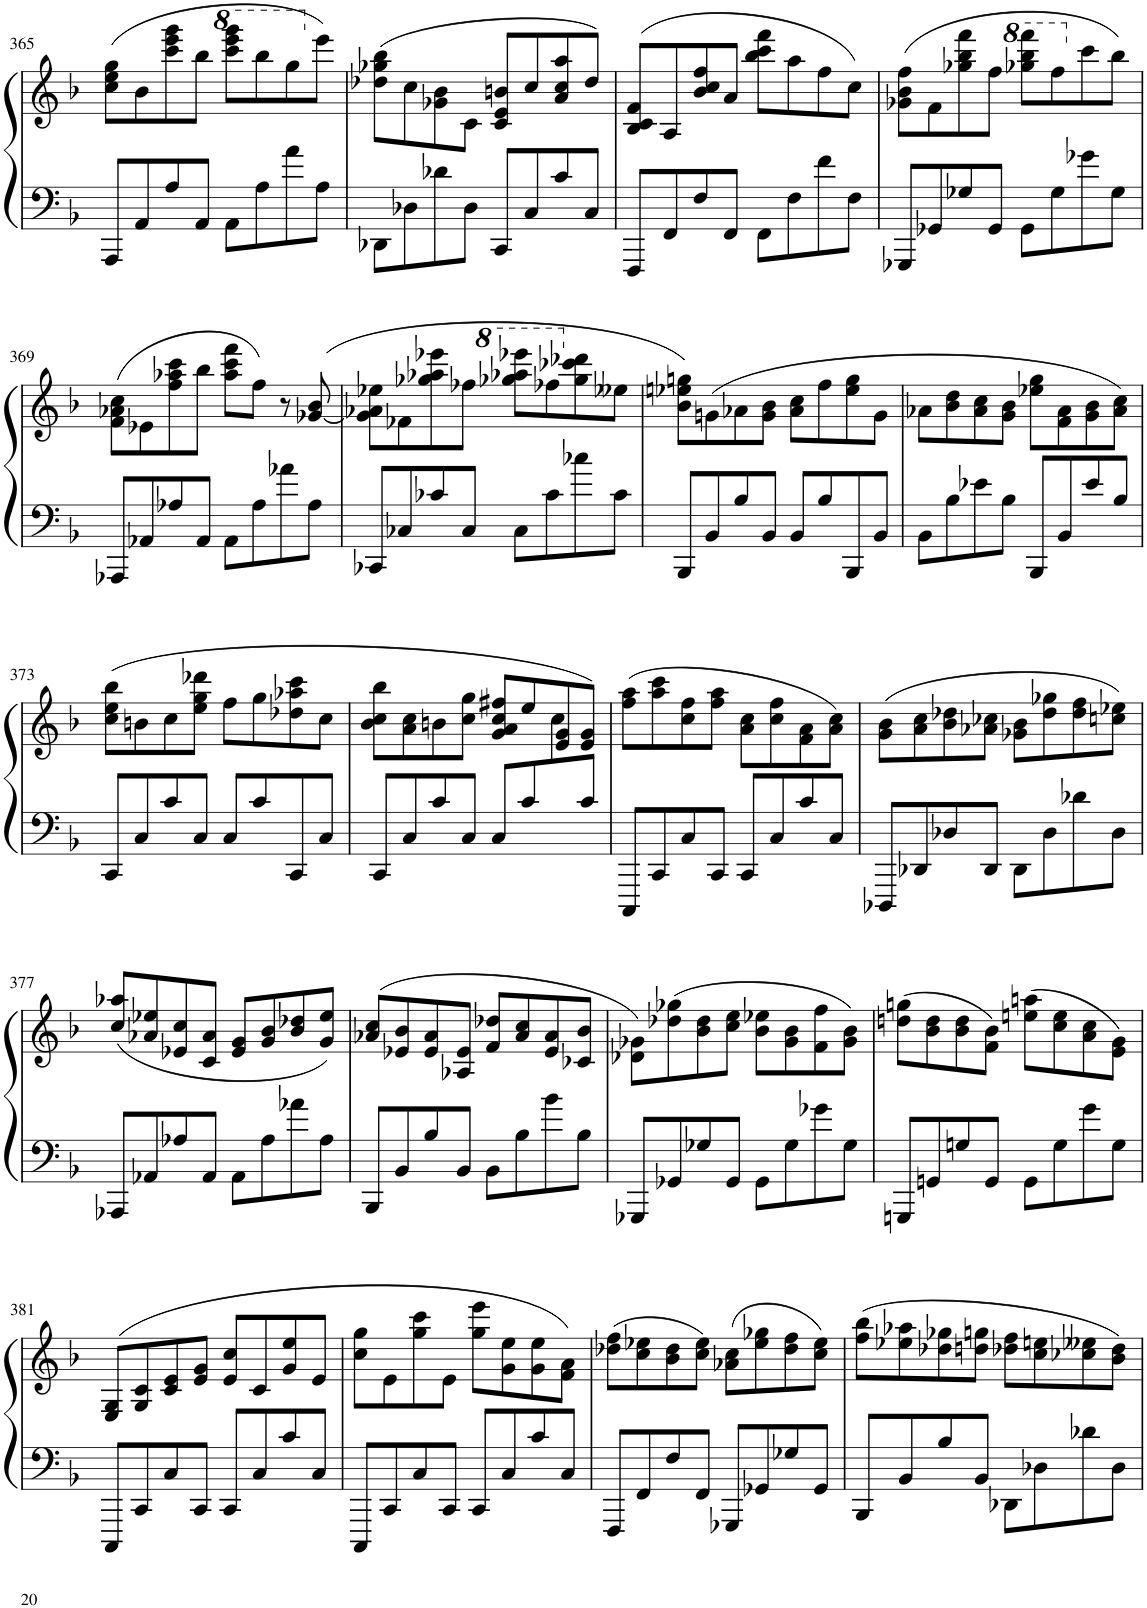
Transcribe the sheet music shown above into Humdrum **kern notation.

**kern	**kern
*part1	*part1
*staff2	*staff1
*I"Piano	*
*I'Pno.	*
!!LO:PB:g=z
*clefF4	*clefG2
*k[b-]	*k[b-]
*M2/2	*M2/2
*met(c|)	*met(c|)
=365	=365
8AAA/L	(8cc\ 8ee\ 8gg\L
8AA/	8b-\
8A/	8ccc\ 8eee\ 8ggg\
8AA/J	8bb-\J
*	*8va
8AA\L	8cccc\ 8eeee\ 8gggg\L
8A\	8bbb-\
8a\	8ggg\
*	*X8va
8A\J	8eee\J)
=366	=366
8DD-X\L	(8dd-X\ 8gg-X\ 8bb-\L
8D-X\	8cc\
8d-X\	8g-X\ 8b-\
8D-\J	8c\J
8CC/L	8c/ 8e/ 8bn/L
8C/	8cc/
8c/	8a/ 8cc/ 8aa/
8C/J	8dd-/J)
=367	=367
8FFF/L	(8B-/ 8c/ 8f/L
8FF/	8A/
8F/	8b-/ 8cc/ 8ff/
8FF/J	8a/J
8FF\L	8bb-\ 8ccc\ 8fff\L
8F\	8aa\
8f\	8ff\
8F\J	8cc\J)
=368	=368
8GGG-X/L	(8g-X\ 8b-\ 8ff\L
8GG-X/	8f\
8G-X/	8gg-X\ 8bb-\ 8fff\
8GG-/J	8ff\J
*	*8va
8GG-\L	8ggg-X\ 8bbb-\ 8ffff\L
8G-\	8fff\
*	*X8va
8g-X\	8ccc\
8G-\J	8bb-\J)
!!LO:LB:g=z
=369	=369
8AAA-X/L	(8f\ 8a-X\ 8cc\L
8AA-X/	8e-X\
8A-X/	8ff\ 8aa-X\ 8ccc\
8AA-/J	8bb-\J
8AA-\L	8aa-\ 8ccc\ 8fff\L
8A-\	8ff\J)
8a-X\	8r
8A-\J	([8g-X/ 8b-/
=370	=370
8CC-X/L	8g-\] 8a-X\ 8ee-X\L
8C-X/	8f-X\
8c-X/	8gg-X\ 8aa-X\ 8eee-X\
8C-/J	8ff-X\J
*	*8va
8C-\L	8ggg-X\ 8aaa-X\ 8eeee-X\L
8c-\	8fff-X\
*	*X8va
8cc-X\	8gg-\ 8ccc-X\ 8ddd-X\
8c-\J	8ee--X\J
=371	=371
8BBB-/L	8b-\ 8ee-X\ 8ggn\L)
8BB-/	(8gn\
8B-/	8a-X\
8BB-/J	8g\ 8b-\J
8BB-/L	8a-\ 8cc\L
8B-/	8ff\
8BBB-/	8ee-\ 8gg\
8BB-/J	8g\J
=372	=372
8BB-\L	8a-X\L
8B-\	8b-\ 8dd\
8e-X\	8a-\ 8cc\
8B-\J	8g\ 8b-\J
8BBB-/L	8ee-X\ 8gg\L
8BB-/	8f\ 8a-\
8e-/	8g\ 8b-\
8B-/J	8a-\ 8cc\J)
!!LO:LB:g=z
=373	=373
8CC/L	(8cc\ 8ee\ 8bb-\L
8C/	8bn\
8c/	8cc\
8C/J	8ee\ 8gg\ 8ddd-X\J
8C/L	8ff\L
8c/	8gg\
8CC/	8dd-X\ 8aa-X\ 8ccc\
8C/J	8cc\J
=374	=374
*	*^
8CC/L	8b-\ 8cc\ 8bb-\L	2.ryy
8C/	8a\ 8cc\	.
8c/	8bn\	.
8C/J	8cc\ 8gg\J	.
8C/L	8g/ 8a/ 8cc/ 8ff#X/L	.
8c/	8ee/	.
8ryy	8e/ 8g/	8cc\
8c/J	8e/ 8g/J)	8ryy
*	*v	*v
=375	=375
8CCC/L	(8ff\ 8aa\L
8CC/	8aa\ 8ccc\
8C/	8cc\ 8ff\
8CC/J	8ff\ 8aa\J
8CC/L	8a\ 8cc\L
8C/	8cc\ 8ff\
8c/	8f\ 8a\
8C/J	8a\ 8cc\J)
=376	=376
8DDD-X/L	(8g\ 8b-\L
8DD-X/	8a\ 8cc\
8D-X/	8b-\ 8dd-X\
8DD-/J	8a-X\ 8cc-X\J
8DD-\L	8g-X\ 8b-\L
8D-\	8dd-\ 8gg-X\
8d-X\	8dd-\ 8ff\
8D-\J	8ccn\ 8ee-X\J)
!!LO:LB:g=z
=377	=377
8AAA-X/L	(8cc/ 8aa-X/L
8AA-X/	8a-X/ 8ee-X/
8A-X/	8e-X/ 8cc/
8AA-/J	8c/ 8a-/J
8AA-\L	8e-/ 8g/L
8A-\	8g/ 8b-/
8a-X\	8b-/ 8dd-X/
8A-\J	8g/ 8ee-/J)
=378	=378
8BBB-/L	(>8a-X/ 8cc/L
8BB-/	8e-X/ 8b-/
8B-/	8e-/ 8a-/
8BB-/J	8A-X/ 8e-/J
8BB-\L	8f/ 8dd-X/L
8B-\	8a-/ 8cc/
8b-\	8e-/ 8a-/
8B-\J	8c-X/ 8b-/J
=379	=379
8GGG-X/L	8d-X\ 8g-X\L)
8GG-X/	(8dd-X\ 8gg-X\
8G-X/	8b-\ 8dd-\
8GG-/J	8cc\ 8ee\J
8GG-\L	8b-\ 8ee-X\L
8G-\	8g-\ 8b-\
8g-X\	8f\ 8ff\
8G-\J	8g-\ 8b-\J)
=380	=380
8GGGn/L	(8ddn\ 8ggn\L
8GGn/	8b-\ 8dd\
8Gn/	8b-\ 8dd\
8GG/J	8f\ 8b-\J)
8GG\L	(8een\ 8aan\L
8G\	8cc\ 8ee\
8g\	8a\ 8cc\
8G\J	8e\ 8g\J)
!!LO:LB:g=z
=381	=381
8CCC/L	(8E/ 8G/L
8CC/	8G/ 8c/
8C/	8c/ 8e/
8CC/J	8e/ 8g/J
8CC/L	8e/ 8cc/L
8C/	8c/
8c/	8g/ 8ee/
8C/J	8e/J
=382	=382
8CCC/L	8cc\ 8gg\L
8CC/	8e\
8C/	8gg\ 8ccc\
8CC/J	8e\J
8CC/L	8gg\ 8eee\L
8C/	8g\ 8ee\
8c/	8g\ 8ee\
8C/J	8f\ 8a\J)
=383	=383
8FFF/L	(8dd-X\ 8ff\L
8FF/	8cc\ 8ee-X\
8F/	8b-\ 8dd-\
8FF/J	8cc\ 8ee-\J)
8GGG-X/L	(8a-X\ 8cc\L
8GG-X/	8ee-\ 8gg-X\
8G-X/	8dd-\ 8ff\
8GG-/J	8cc\ 8ee-\J)
=384	=384
8BBB-/L	(8ff\ 8bb-\L
8BB-/	8ee-X\ 8aa-X\
8B-/	8dd-X\ 8gg-X\
8BB-/J	8ddn\ 8ggn\J
8DD-X\L	8dd-X\ 8ff\L
8D-X\	8cc\ 8een\
8d-X\	8cc-X\ 8ee--X\
8D-\J	8b-\ 8dd-\J)
=	=
*-	*-
